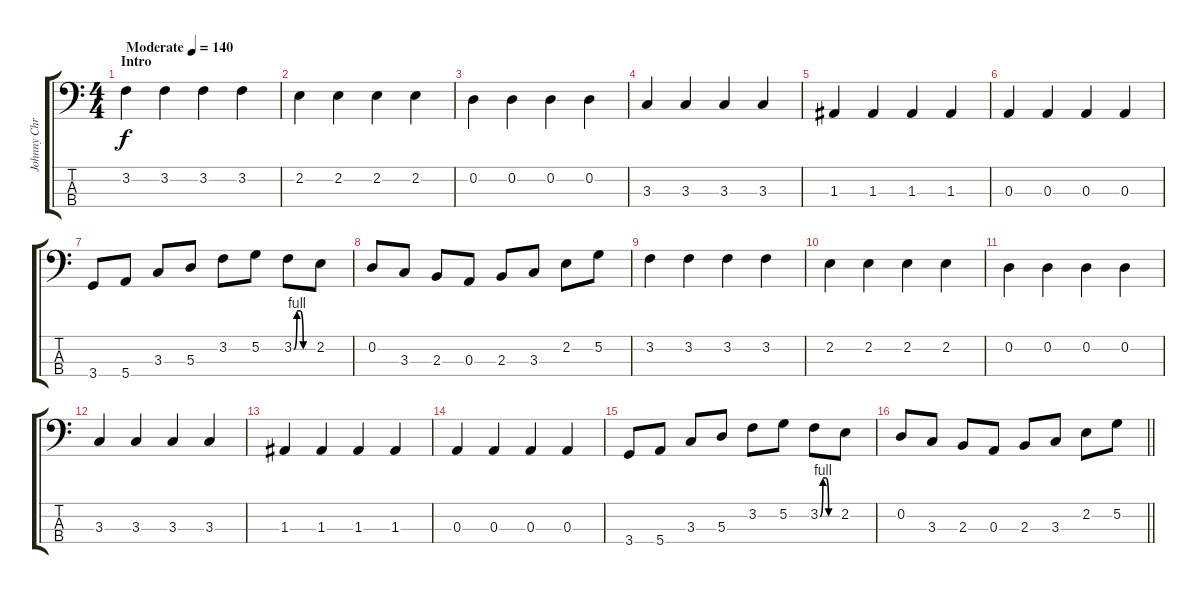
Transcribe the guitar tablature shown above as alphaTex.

\track ("Johnny Christ" "Johnny Chr") {instrument electricbassfinger}
\staff {score tabs}
\tuning (G2 D2 A1 E1) {hide}
\ts (4 4)
\section ("" "Intro")
\tempo (140 "Moderate")
\clef f4
\ks c
3.2.4{dy f instrument electricbassfinger} 3.2.4 3.2.4 3.2.4 |
2.2.4 2.2.4 2.2.4 2.2.4 |
0.2.4 0.2.4 0.2.4 0.2.4 |
3.3.4 3.3.4 3.3.4 3.3.4 |
1.3.4 1.3.4 1.3.4 1.3.4 |
0.3.4 0.3.4 0.3.4 0.3.4 |
3.4.8 5.4.8 3.3.8 5.3.8 3.2.8 5.2.8 3.2{be (custom 0 0 10 4 20 4 30 0 60 0)}.8 2.2.8 |
0.2.8 3.3.8 2.3.8 0.3.8 2.3.8 3.3.8 2.2.8 5.2.8 |
3.2.4 3.2.4 3.2.4 3.2.4 |
2.2.4 2.2.4 2.2.4 2.2.4 |
0.2.4 0.2.4 0.2.4 0.2.4 |
3.3.4 3.3.4 3.3.4 3.3.4 |
1.3.4 1.3.4 1.3.4 1.3.4 |
0.3.4 0.3.4 0.3.4 0.3.4 |
3.4.8 5.4.8 3.3.8 5.3.8 3.2.8 5.2.8 3.2{be (custom 0 0 10 4 20 4 30 0 60 0)}.8 2.2.8 |
\barLineRight lightlight
0.2.8 3.3.8 2.3.8 0.3.8 2.3.8 3.3.8 2.2.8 5.2.8
